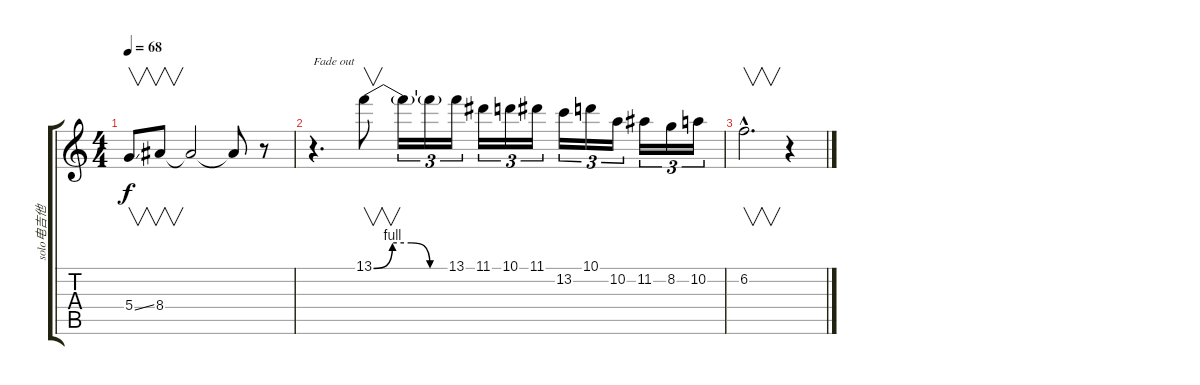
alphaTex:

\track ("solo电吉他" "solo电吉他") {instrument overdrivenguitar}
\staff {score tabs}
\tuning (E4 B3 G3 D3 A2 E2) {hide}
\ts (4 4)
\tempo 68
\clef g2
\ks c
5.4{ss}.8{v dy f} 8.4.8{v} 8.4{t}.2 8.4{t}.8 r.8 |
r.4{d txt "Fade out" volume 8} 13.1{be (custom 0 0 15 4 30 4 45 0 60 0)}.8{v} 13.1{t}.16{tu (3 2)} 13.1{t}.16{tu (3 2)} 13.1.16{tu (3 2)} 11.1.16{tu (3 2)} 10.1.16{tu (3 2)} 11.1.16{tu (3 2)} 13.2.16{tu (3 2)} 10.1.16{tu (3 2)} 10.2.16{tu (3 2)} 11.2.16{tu (3 2)} 8.2.16{tu (3 2)} 10.2.16{tu (3 2)} |
6.2{hac}.2{v d} r.4
